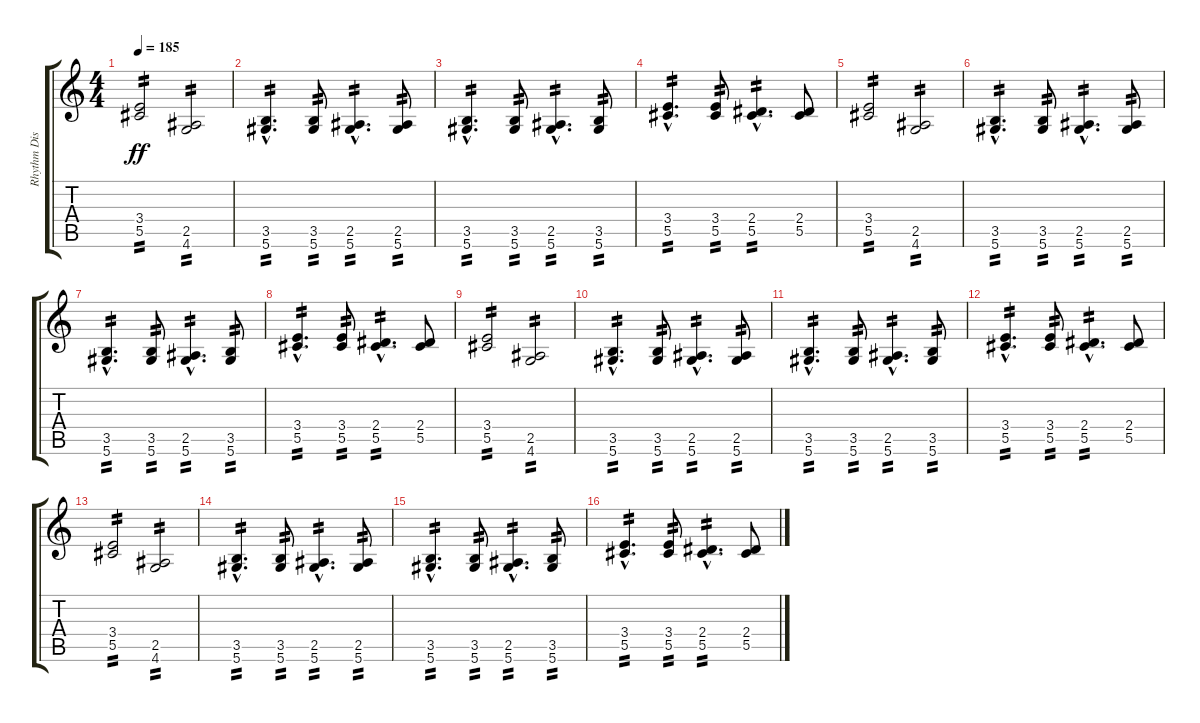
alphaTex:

\track ("Rhythm Distortion" "Rhythm Dis") {instrument distortionguitar}
\staff {score tabs}
\tuning (Eb4 Bb3 Gb3 Db3 Ab2 Eb2) {hide}
\ts (4 4)
\tempo 185
\clef g2
\ks c
(3.4 5.5).2{tp 2 dy ff} (2.5 4.6).2{tp 2} |
(3.5{hac} 5.6{hac}).4{d tp 2} (3.5 5.6).8{tp 2} (2.5{hac} 5.6{hac}).4{d tp 2} (2.5 5.6).8{tp 2} |
(3.5{hac} 5.6{hac}).4{d tp 2} (3.5 5.6).8{tp 2} (2.5{hac} 5.6{hac}).4{d tp 2} (3.5 5.6).8{tp 2} |
(3.4{hac} 5.5{hac}).4{d tp 2} (3.4 5.5).8{tp 2} (2.4{hac} 5.5{hac}).4{d tp 2} (2.4 5.5).8 |
(3.4 5.5).2{tp 2} (2.5 4.6).2{tp 2} |
(3.5{hac} 5.6{hac}).4{d tp 2} (3.5 5.6).8{tp 2} (2.5{hac} 5.6{hac}).4{d tp 2} (2.5 5.6).8{tp 2} |
(3.5{hac} 5.6{hac}).4{d tp 2} (3.5 5.6).8{tp 2} (2.5{hac} 5.6{hac}).4{d tp 2} (3.5 5.6).8{tp 2} |
(3.4{hac} 5.5{hac}).4{d tp 2} (3.4 5.5).8{tp 2} (2.4{hac} 5.5{hac}).4{d tp 2} (2.4 5.5).8 |
(3.4 5.5).2{tp 2} (2.5 4.6).2{tp 2} |
(3.5{hac} 5.6{hac}).4{d tp 2} (3.5 5.6).8{tp 2} (2.5{hac} 5.6{hac}).4{d tp 2} (2.5 5.6).8{tp 2} |
(3.5{hac} 5.6{hac}).4{d tp 2} (3.5 5.6).8{tp 2} (2.5{hac} 5.6{hac}).4{d tp 2} (3.5 5.6).8{tp 2} |
(3.4{hac} 5.5{hac}).4{d tp 2} (3.4 5.5).8{tp 2} (2.4{hac} 5.5{hac}).4{d tp 2} (2.4 5.5).8 |
(3.4 5.5).2{tp 2} (2.5 4.6).2{tp 2} |
(3.5{hac} 5.6{hac}).4{d tp 2 volume 12} (3.5 5.6).8{tp 2} (2.5{hac} 5.6{hac}).4{d tp 2} (2.5 5.6).8{tp 2} |
(3.5{hac} 5.6{hac}).4{d tp 2} (3.5 5.6).8{tp 2} (2.5{hac} 5.6{hac}).4{d tp 2} (3.5 5.6).8{tp 2} |
(3.4{hac} 5.5{hac}).4{d tp 2 volume 10} (3.4 5.5).8{tp 2} (2.4{hac} 5.5{hac}).4{d tp 2} (2.4 5.5).8
